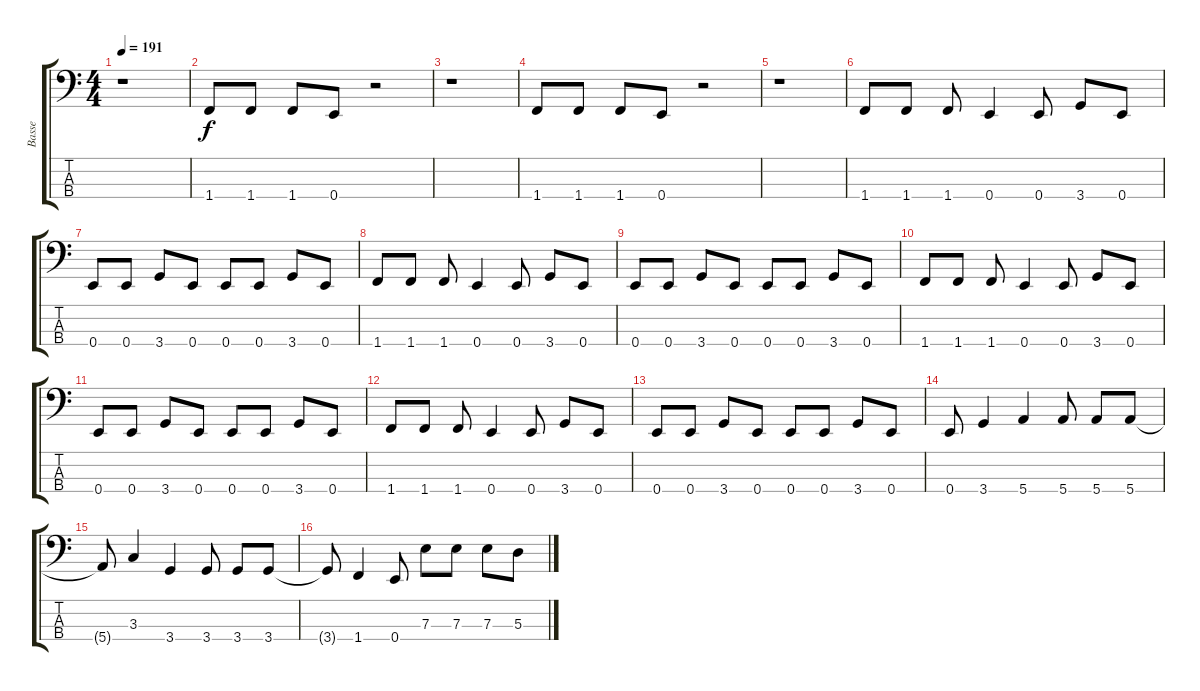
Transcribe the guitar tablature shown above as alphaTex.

\track ("Basse" "Basse") {instrument electricbassfinger}
\staff {score tabs}
\tuning (G2 D2 A1 E1) {hide}
\ts (4 4)
\tempo 191
\clef f4
\ks c
r.1{dy f} |
1.4.8 1.4.8 1.4.8 0.4.8 r.2 |
r.1 |
1.4.8 1.4.8 1.4.8 0.4.8 r.2 |
r.1 |
1.4.8 1.4.8 1.4.8 0.4.4 0.4.8 3.4.8 0.4.8 |
0.4.8 0.4.8 3.4.8 0.4.8 0.4.8 0.4.8 3.4.8 0.4.8 |
1.4.8 1.4.8 1.4.8 0.4.4 0.4.8 3.4.8 0.4.8 |
0.4.8 0.4.8 3.4.8 0.4.8 0.4.8 0.4.8 3.4.8 0.4.8 |
1.4.8 1.4.8 1.4.8 0.4.4 0.4.8 3.4.8 0.4.8 |
0.4.8 0.4.8 3.4.8 0.4.8 0.4.8 0.4.8 3.4.8 0.4.8 |
1.4.8 1.4.8 1.4.8 0.4.4 0.4.8 3.4.8 0.4.8 |
0.4.8 0.4.8 3.4.8 0.4.8 0.4.8 0.4.8 3.4.8 0.4.8 |
0.4.8 3.4.4 5.4.4 5.4.8 5.4.8 5.4.8 |
5.4{t}.8 3.3.4 3.4.4 3.4.8 3.4.8 3.4.8 |
3.4{t}.8 1.4.4 0.4.8 7.3.8 7.3.8 7.3.8 5.3.8
